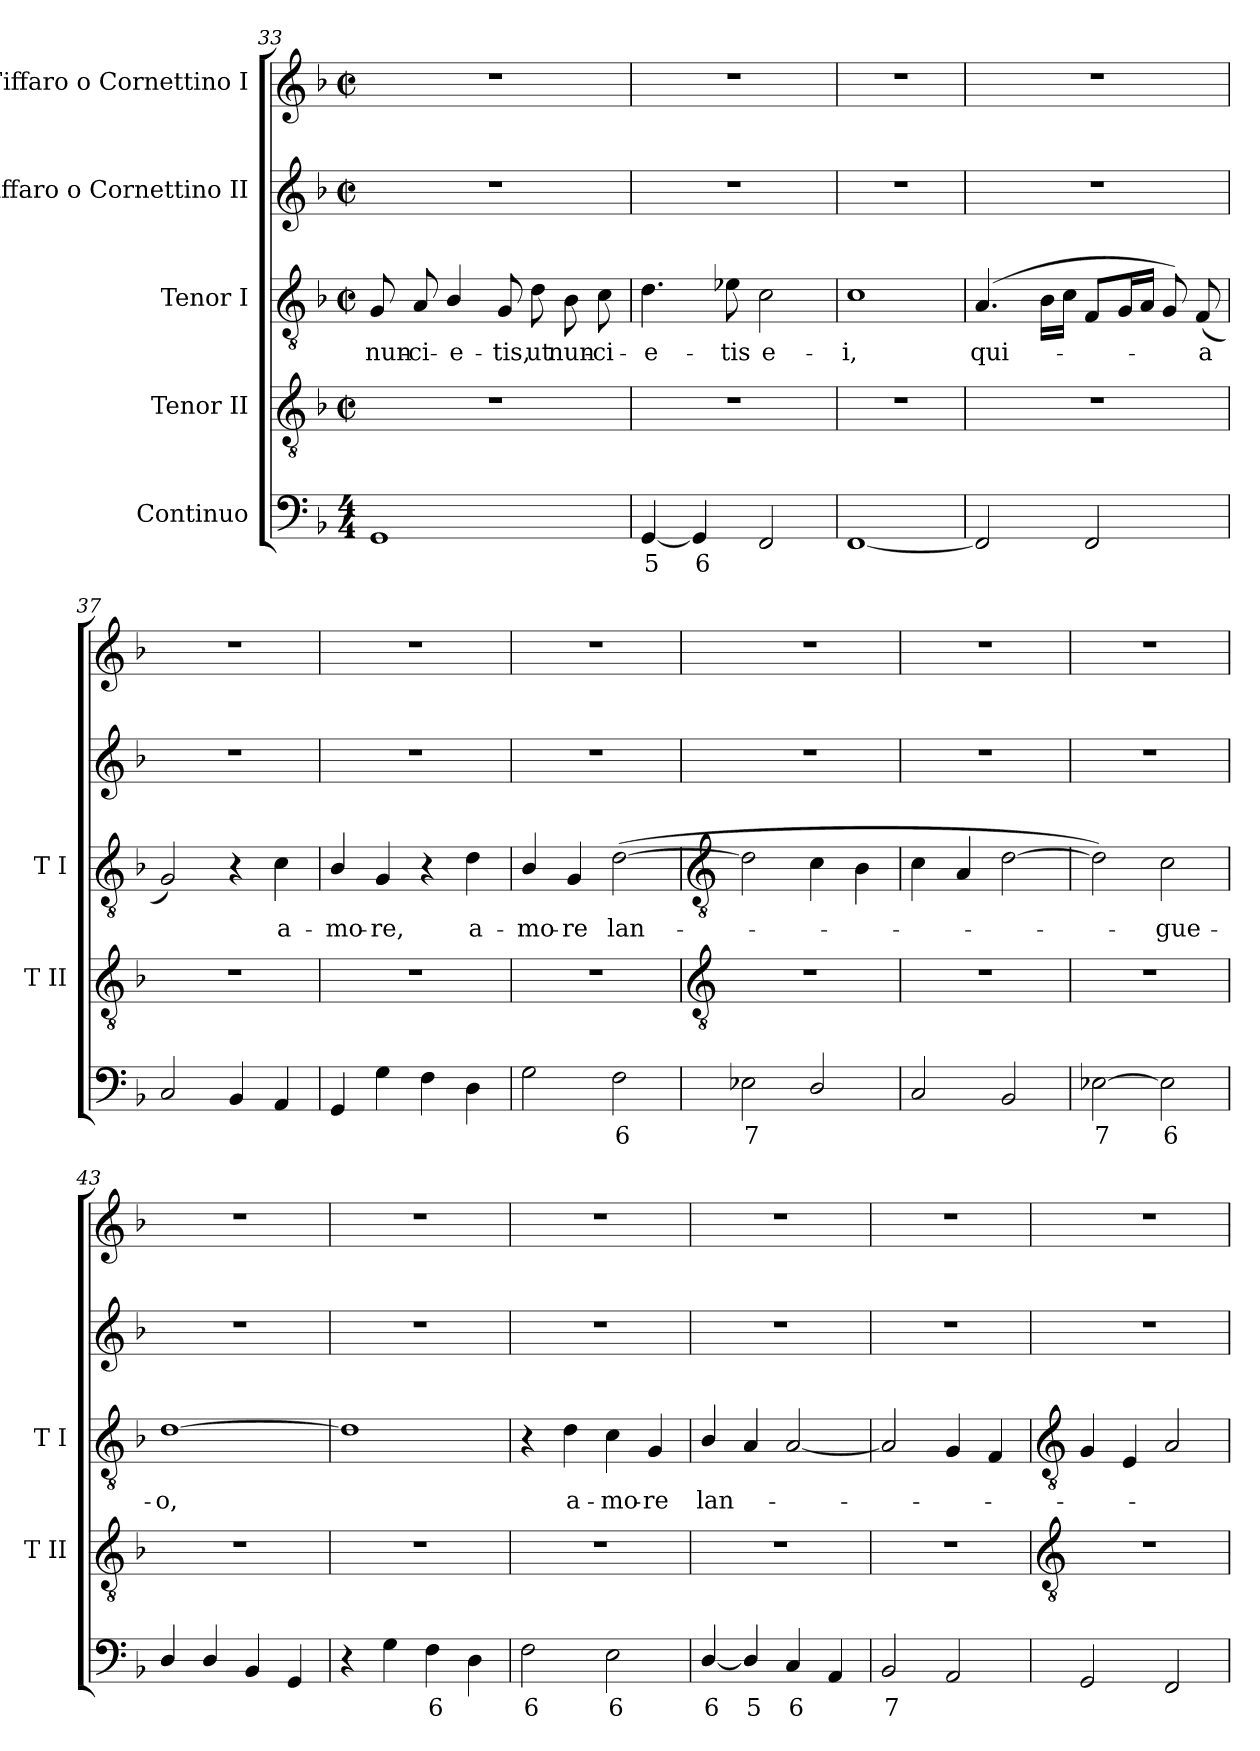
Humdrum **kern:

**kern	**text	**kern	**kern	**text	**kern	**kern
*part5	*part5	*part4	*part3	*part3	*part2	*part1
*staff5	*staff5	*staff4	*staff3	*staff3	*staff2	*staff1
*I"Continuo	*	*I"Tenor II	*I"Tenor I	*	*I"Fiffaro o Cornettino II	*I"Fiffaro o Cornettino I
*	*	*I'T II	*I'T I	*	*	*
*clefF4	*	*clefGv2	*clefGv2	*	*clefG2	*clefG2
*k[b-]	*	*k[b-]	*k[b-]	*	*k[b-]	*k[b-]
*F:	*	*F:	*F:	*	*F:	*F:
*M4/4	*	*M2/2	*M2/2	*	*M2/2	*M2/2
*	*	*met(c|)	*met(c|)	*	*met(c|)	*met(c|)
=33	=33	=33	=33	=33	=33	=33
!	!	!	!	!LO:LY:b	!	!
1GG	.	1r	8G	nun-	1r	1r
!	!	!	!	!LO:LY:b	!	!
.	.	.	8A	-ci-	.	.
!	!	!	!	!LO:LY:b	!	!
.	.	.	4B-/	-e-	.	.
!	!	!	!	!LO:LY:b	!	!
.	.	.	8G	-tis,	.	.
!	!	!	!	!LO:LY:b	!	!
.	.	.	8d	ut	.	.
!	!	!	!	!LO:LY:b	!	!
.	.	.	8B-	nun-	.	.
!	!	!	!	!LO:LY:b	!	!
.	.	.	8c	-ci-	.	.
=34	=34	=34	=34	=34	=34	=34
!	!LO:LY:b	!	!	!LO:LY:b	!	!
[4GG	5	1r	4.d	-e-	1r	1r
!	!LO:LY:b	!	!	!	!	!
4GG]	6	.	.	.	.	.
!	!	!	!	!LO:LY:b	!	!
.	.	.	8e-X	-tis	.	.
!	!	!	!	!LO:LY:b	!	!
2FF	.	.	2c	e-	.	.
=35	=35	=35	=35	=35	=35	=35
!	!	!	!	!LO:LY:b	!	!
[1FF	.	1r	1c	-i,	1r	1r
=36	=36	=36	=36	=36	=36	=36
!	!	!	!	!LO:LY:b	!	!
2FF]	.	1r	(<4.A	qui-	1r	1r
.	.	.	16B-LL	.	.	.
.	.	.	16cJJ	.	.	.
2FF	.	.	8FL	.	.	.
.	.	.	16GL	.	.	.
.	.	.	16AJJ	.	.	.
.	.	.	8G)	.	.	.
!	!	!	!	!LO:LY:b	!	!
.	.	.	(<8FL	a	.	.
=37	=37	=37	=37	=37	=37	=37
2C	.	1r	2G)	.	1r	1r
4BB-	.	.	4r	.	.	.
!	!	!	!	!LO:LY:b	!	!
4AA	.	.	4c	a-	.	.
=38	=38	=38	=38	=38	=38	=38
!	!	!	!	!LO:LY:b	!	!
4GG	.	1r	4B-/	-mo-	1r	1r
!	!	!	!	!LO:LY:b	!	!
4G	.	.	4G	-re,	.	.
4F	.	.	4r	.	.	.
!	!	!	!	!LO:LY:b	!	!
4D	.	.	4d	a-	.	.
=39	=39	=39	=39	=39	=39	=39
!	!	!	!	!LO:LY:b	!	!
2G	.	1r	4B-/	-mo-	1r	1r
!	!	!	!	!LO:LY:b	!	!
.	.	.	4G	-re	.	.
!	!LO:LY:b	!	!	!LO:LY:b	!	!
2F	6	.	(>[2d	lan-	.	.
!!LO:LB:g=z
=40	=40	=40	=40	=40	=40	=40
*	*	*clefGv2	*clefGv2	*	*	*
!	!LO:LY:b	!	!	!	!	!
2E-X	7	1r	2d]	.	1r	1r
2D/	.	.	4c	.	.	.
.	.	.	4B-	.	.	.
=41	=41	=41	=41	=41	=41	=41
2C	.	1r	4c	.	1r	1r
.	.	.	4A	.	.	.
2BB-	.	.	[2d	.	.	.
=42	=42	=42	=42	=42	=42	=42
!	!LO:LY:b	!	!	!	!	!
[2E-X	7	1r	2d])	.	1r	1r
!	!LO:LY:b	!	!	!LO:LY:b	!	!
2E-]	6	.	2c	gue-	.	.
=43	=43	=43	=43	=43	=43	=43
!	!	!	!	!LO:LY:b	!	!
4D/	.	1r	[1d	-o,	1r	1r
4D/	.	.	.	.	.	.
4BB-	.	.	.	.	.	.
4GG	.	.	.	.	.	.
=44	=44	=44	=44	=44	=44	=44
4r	.	1r	1d]	.	1r	1r
4G	.	.	.	.	.	.
!	!LO:LY:b	!	!	!	!	!
4F	6	.	.	.	.	.
4D	.	.	.	.	.	.
=45	=45	=45	=45	=45	=45	=45
!	!LO:LY:b	!	!	!	!	!
2F	6	1r	4r	.	1r	1r
!	!	!	!	!LO:LY:b	!	!
.	.	.	4d	a-	.	.
!	!LO:LY:b	!	!	!LO:LY:b	!	!
2E	6	.	4c	-mo-	.	.
!	!	!	!	!LO:LY:b	!	!
.	.	.	4G	-re	.	.
=46	=46	=46	=46	=46	=46	=46
!	!LO:LY:b	!	!	!LO:LY:b	!	!
[4D/	6	1r	4B-/	lan-	1r	1r
!	!LO:LY:b	!	!	!	!	!
4D/]	5	.	4A	.	.	.
!	!LO:LY:b	!	!	!	!	!
4C	6	.	[2A	.	.	.
4AA	.	.	.	.	.	.
=47	=47	=47	=47	=47	=47	=47
!	!LO:LY:b	!	!	!	!	!
2BB-	7	1r	2A]	.	1r	1r
2AA	.	.	4G	.	.	.
.	.	.	4F	.	.	.
!!LO:LB:g=z
=48	=48	=48	=48	=48	=48	=48
*	*	*clefGv2	*clefGv2	*	*	*
2GG	.	1r	4G	.	1r	1r
.	.	.	4E	.	.	.
2FF	.	.	[2A	.	.	.
=	=	=	=	=	=	=
*-	*-	*-	*-	*-	*-	*-
